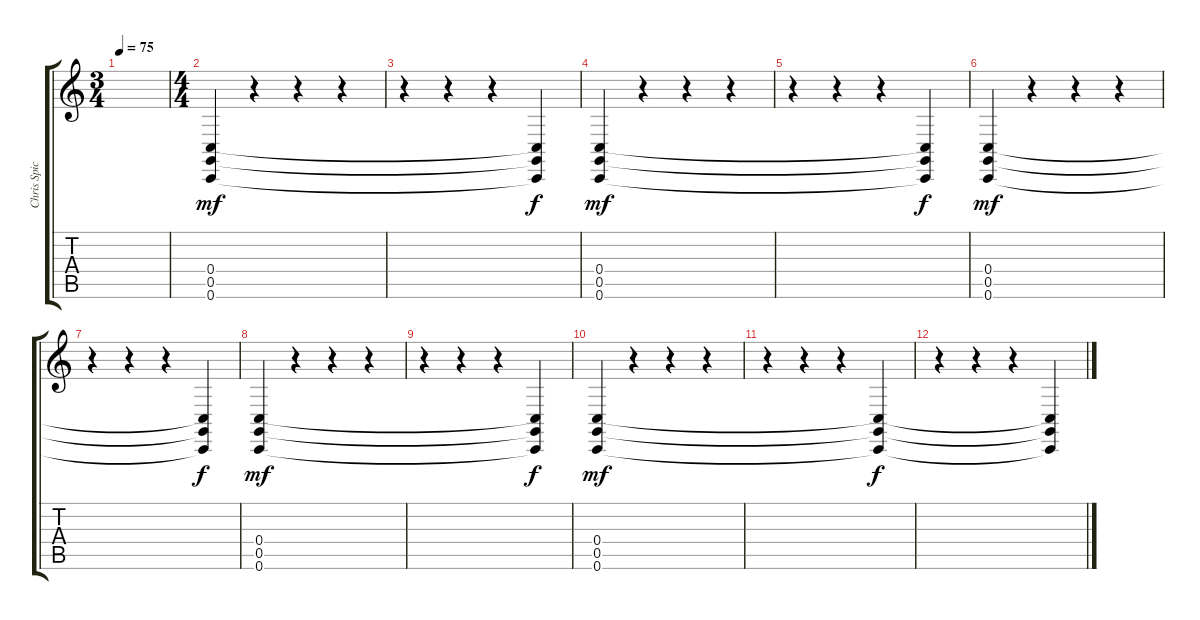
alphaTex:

\track ("Chris Spicuzza" "Chris Spic") {instrument pad2warm}
\staff {score tabs}
\tuning (D4 A3 F3 C3 G2 C2) {hide}
\ts (3 4)
\tempo 75
\clef g2
\ks c
|
\ts (4 4)
(0.4 0.5 0.6).4{dy mf} r.4 r.4 r.4 |
r.4 r.4 r.4 (0.4{t} 0.5{t} 0.6{t}).4{dy f} |
(0.4 0.5 0.6).4{dy mf} r.4 r.4 r.4 |
r.4 r.4 r.4 (0.4{t} 0.5{t} 0.6{t}).4{dy f} |
(0.4 0.5 0.6).4{dy mf} r.4 r.4 r.4 |
r.4 r.4 r.4 (0.4{t} 0.5{t} 0.6{t}).4{dy f} |
(0.4 0.5 0.6).4{dy mf} r.4 r.4 r.4 |
r.4 r.4 r.4 (0.4{t} 0.5{t} 0.6{t}).4{dy f} |
(0.4 0.5 0.6).4{dy mf} r.4 r.4 r.4 |
r.4 r.4 r.4 (0.4{t} 0.5{t} 0.6{t}).4{dy f} |
r.4 r.4 r.4 (0.4{t} 0.5{t} 0.6{t}).4
